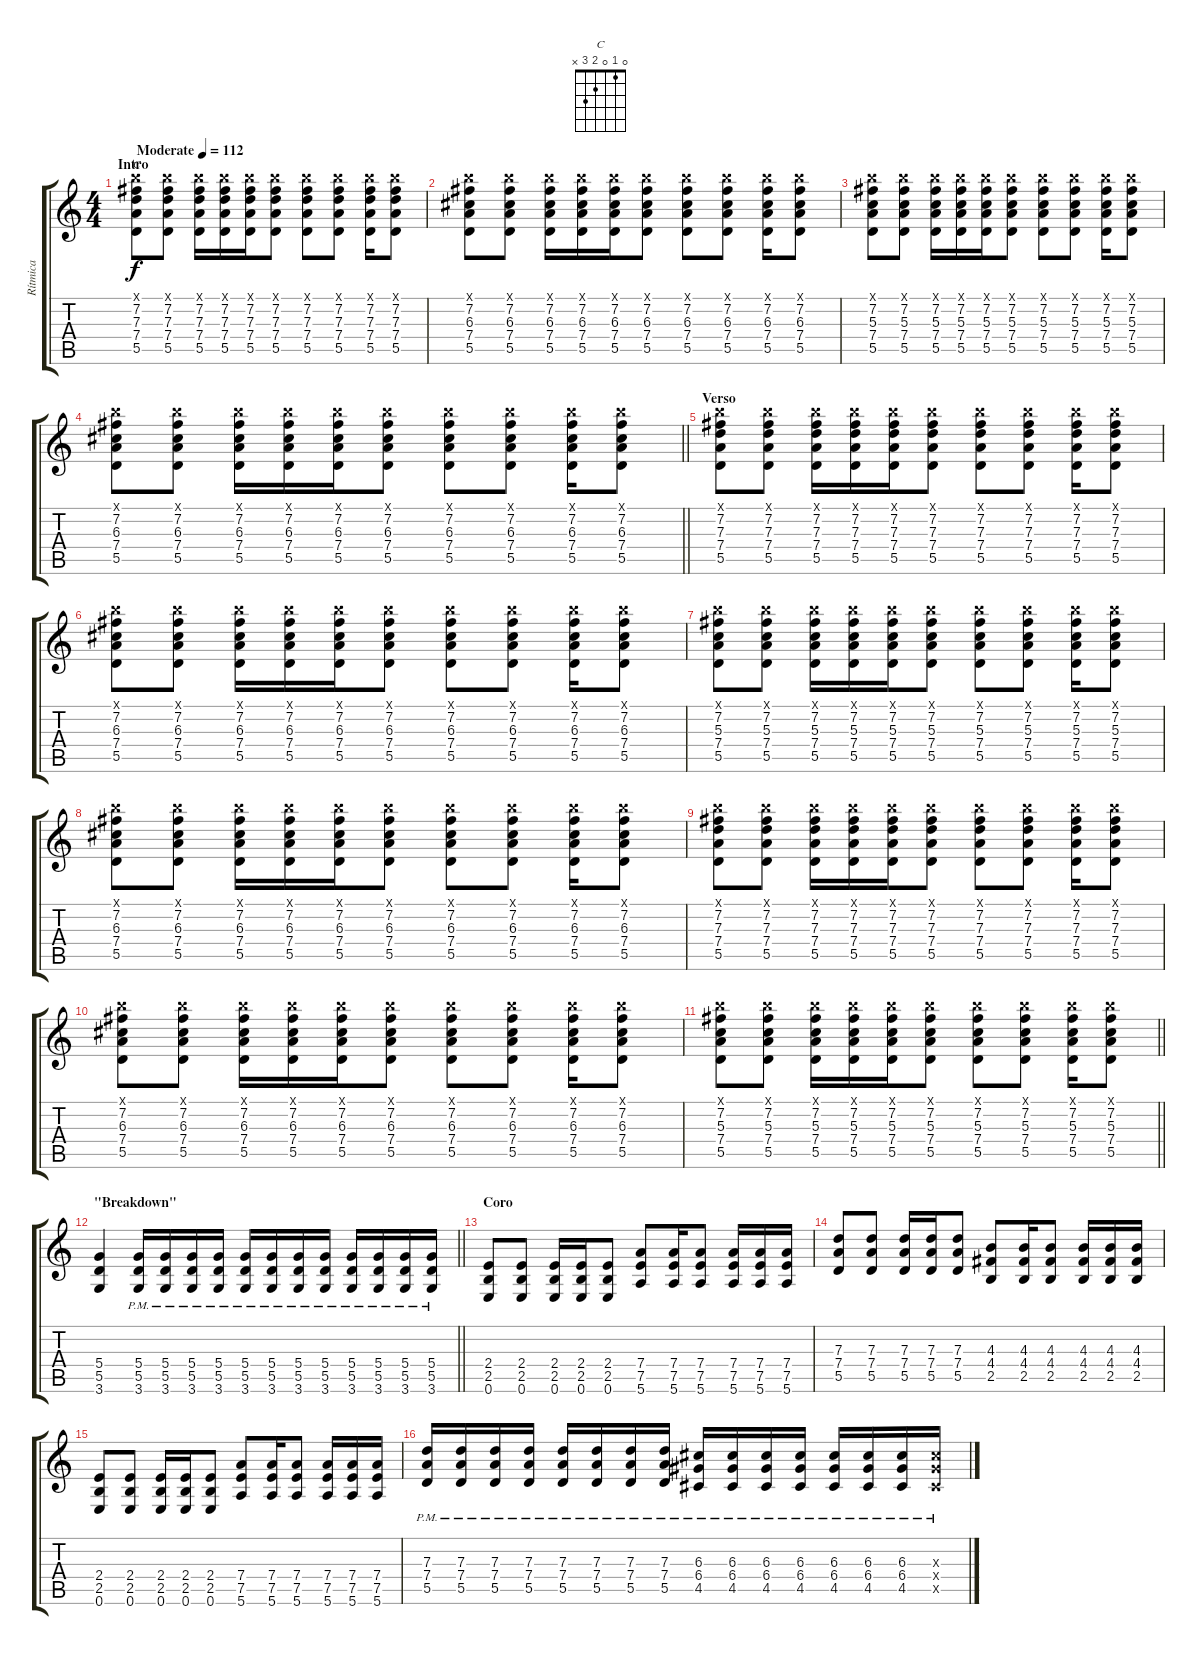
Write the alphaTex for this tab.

\track ("Rítmica" "Rítmica") {instrument distortionguitar}
\staff {score tabs}
\tuning (E4 B3 G3 D3 A2 E2) {hide}
\chord ("C" 0 1 0 2 3 x)
\ts (4 4)
\section ("" "Intro")
\tempo (112 "Moderate")
\clef g2
\ks c
(7.1{x} 7.2 7.3 7.4 5.5).8{ch "C" dy f instrument electricguitarclean} (7.1{x} 7.2 7.3 7.4 5.5).8 (7.1{x} 7.2 7.3 7.4 5.5).16 (7.1{x} 7.2 7.3 7.4 5.5).16 (7.1{x} 7.2 7.3 7.4 5.5).16 (7.1{x} 7.2 7.3 7.4 5.5).8 (7.1{x} 7.2 7.3 7.4 5.5).8 (7.1{x} 7.2 7.3 7.4 5.5).8 (7.1{x} 7.2 7.3 7.4 5.5).16 (7.1{x} 7.2 7.3 7.4 5.5).8 |
(7.1{x} 7.2 6.3 7.4 5.5).8 (7.1{x} 7.2 6.3 7.4 5.5).8 (7.1{x} 7.2 6.3 7.4 5.5).16 (7.1{x} 7.2 6.3 7.4 5.5).16 (7.1{x} 7.2 6.3 7.4 5.5).16 (7.1{x} 7.2 6.3 7.4 5.5).8 (7.1{x} 7.2 6.3 7.4 5.5).8 (7.1{x} 7.2 6.3 7.4 5.5).8 (7.1{x} 7.2 6.3 7.4 5.5).16 (7.1{x} 7.2 6.3 7.4 5.5).8 |
(7.1{x} 7.2 5.3 7.4 5.5).8 (7.1{x} 7.2 5.3 7.4 5.5).8 (7.1{x} 7.2 5.3 7.4 5.5).16 (7.1{x} 7.2 5.3 7.4 5.5).16 (7.1{x} 7.2 5.3 7.4 5.5).16 (7.1{x} 7.2 5.3 7.4 5.5).8 (7.1{x} 7.2 5.3 7.4 5.5).8 (7.1{x} 7.2 5.3 7.4 5.5).8 (7.1{x} 7.2 5.3 7.4 5.5).16 (7.1{x} 7.2 5.3 7.4 5.5).8 |
\barLineRight lightlight
(7.1{x} 7.2 6.3 7.4 5.5).8 (7.1{x} 7.2 6.3 7.4 5.5).8 (7.1{x} 7.2 6.3 7.4 5.5).16 (7.1{x} 7.2 6.3 7.4 5.5).16 (7.1{x} 7.2 6.3 7.4 5.5).16 (7.1{x} 7.2 6.3 7.4 5.5).8 (7.1{x} 7.2 6.3 7.4 5.5).8 (7.1{x} 7.2 6.3 7.4 5.5).8 (7.1{x} 7.2 6.3 7.4 5.5).16 (7.1{x} 7.2 6.3 7.4 5.5).8 |
\section ("" "Verso")
(7.1{x} 7.2 7.3 7.4 5.5).8 (7.1{x} 7.2 7.3 7.4 5.5).8 (7.1{x} 7.2 7.3 7.4 5.5).16 (7.1{x} 7.2 7.3 7.4 5.5).16 (7.1{x} 7.2 7.3 7.4 5.5).16 (7.1{x} 7.2 7.3 7.4 5.5).8 (7.1{x} 7.2 7.3 7.4 5.5).8 (7.1{x} 7.2 7.3 7.4 5.5).8 (7.1{x} 7.2 7.3 7.4 5.5).16 (7.1{x} 7.2 7.3 7.4 5.5).8 |
(7.1{x} 7.2 6.3 7.4 5.5).8 (7.1{x} 7.2 6.3 7.4 5.5).8 (7.1{x} 7.2 6.3 7.4 5.5).16 (7.1{x} 7.2 6.3 7.4 5.5).16 (7.1{x} 7.2 6.3 7.4 5.5).16 (7.1{x} 7.2 6.3 7.4 5.5).8 (7.1{x} 7.2 6.3 7.4 5.5).8 (7.1{x} 7.2 6.3 7.4 5.5).8 (7.1{x} 7.2 6.3 7.4 5.5).16 (7.1{x} 7.2 6.3 7.4 5.5).8 |
(7.1{x} 7.2 5.3 7.4 5.5).8 (7.1{x} 7.2 5.3 7.4 5.5).8 (7.1{x} 7.2 5.3 7.4 5.5).16 (7.1{x} 7.2 5.3 7.4 5.5).16 (7.1{x} 7.2 5.3 7.4 5.5).16 (7.1{x} 7.2 5.3 7.4 5.5).8 (7.1{x} 7.2 5.3 7.4 5.5).8 (7.1{x} 7.2 5.3 7.4 5.5).8 (7.1{x} 7.2 5.3 7.4 5.5).16 (7.1{x} 7.2 5.3 7.4 5.5).8 |
(7.1{x} 7.2 6.3 7.4 5.5).8 (7.1{x} 7.2 6.3 7.4 5.5).8 (7.1{x} 7.2 6.3 7.4 5.5).16 (7.1{x} 7.2 6.3 7.4 5.5).16 (7.1{x} 7.2 6.3 7.4 5.5).16 (7.1{x} 7.2 6.3 7.4 5.5).8 (7.1{x} 7.2 6.3 7.4 5.5).8 (7.1{x} 7.2 6.3 7.4 5.5).8 (7.1{x} 7.2 6.3 7.4 5.5).16 (7.1{x} 7.2 6.3 7.4 5.5).8 |
(7.1{x} 7.2 7.3 7.4 5.5).8 (7.1{x} 7.2 7.3 7.4 5.5).8 (7.1{x} 7.2 7.3 7.4 5.5).16 (7.1{x} 7.2 7.3 7.4 5.5).16 (7.1{x} 7.2 7.3 7.4 5.5).16 (7.1{x} 7.2 7.3 7.4 5.5).8 (7.1{x} 7.2 7.3 7.4 5.5).8 (7.1{x} 7.2 7.3 7.4 5.5).8 (7.1{x} 7.2 7.3 7.4 5.5).16 (7.1{x} 7.2 7.3 7.4 5.5).8 |
(7.1{x} 7.2 6.3 7.4 5.5).8 (7.1{x} 7.2 6.3 7.4 5.5).8 (7.1{x} 7.2 6.3 7.4 5.5).16 (7.1{x} 7.2 6.3 7.4 5.5).16 (7.1{x} 7.2 6.3 7.4 5.5).16 (7.1{x} 7.2 6.3 7.4 5.5).8 (7.1{x} 7.2 6.3 7.4 5.5).8 (7.1{x} 7.2 6.3 7.4 5.5).8 (7.1{x} 7.2 6.3 7.4 5.5).16 (7.1{x} 7.2 6.3 7.4 5.5).8 |
\barLineRight lightlight
(7.1{x} 7.2 5.3 7.4 5.5).8 (7.1{x} 7.2 5.3 7.4 5.5).8 (7.1{x} 7.2 5.3 7.4 5.5).16 (7.1{x} 7.2 5.3 7.4 5.5).16 (7.1{x} 7.2 5.3 7.4 5.5).16 (7.1{x} 7.2 5.3 7.4 5.5).8 (7.1{x} 7.2 5.3 7.4 5.5).8 (7.1{x} 7.2 5.3 7.4 5.5).8 (7.1{x} 7.2 5.3 7.4 5.5).16 (7.1{x} 7.2 5.3 7.4 5.5).8 |
\section ("" "\"Breakdown\"")
\barLineRight lightlight
(5.4 5.5 3.6).4{instrument distortionguitar} (5.4{pm} 5.5{pm} 3.6{pm}).16 (5.4{pm} 5.5{pm} 3.6{pm}).16 (5.4{pm} 5.5{pm} 3.6{pm}).16 (5.4{pm} 5.5{pm} 3.6{pm}).16 (5.4{pm} 5.5{pm} 3.6{pm}).16 (5.4{pm} 5.5{pm} 3.6{pm}).16 (5.4{pm} 5.5{pm} 3.6{pm}).16 (5.4{pm} 5.5{pm} 3.6{pm}).16 (5.4{pm} 5.5{pm} 3.6{pm}).16 (5.4{pm} 5.5{pm} 3.6{pm}).16 (5.4{pm} 5.5{pm} 3.6{pm}).16 (5.4{pm} 5.5{pm} 3.6{pm}).16 |
\section ("" "Coro")
(2.4 2.5 0.6).8 (2.4 2.5 0.6).8 (2.4 2.5 0.6).16 (2.4 2.5 0.6).16 (2.4 2.5 0.6).8 (7.4 7.5 5.6).8 (7.4 7.5 5.6).16 (7.4 7.5 5.6).8 (7.4 7.5 5.6).16 (7.4 7.5 5.6).16 (7.4 7.5 5.6).16 |
(7.3 7.4 5.5).8 (7.3 7.4 5.5).8 (7.3 7.4 5.5).16 (7.3 7.4 5.5).16 (7.3 7.4 5.5).8 (4.3 4.4 2.5).8 (4.3 4.4 2.5).16 (4.3 4.4 2.5).8 (4.3 4.4 2.5).16 (4.3 4.4 2.5).16 (4.3 4.4 2.5).16 |
(2.4 2.5 0.6).8 (2.4 2.5 0.6).8 (2.4 2.5 0.6).16 (2.4 2.5 0.6).16 (2.4 2.5 0.6).8 (7.4 7.5 5.6).8 (7.4 7.5 5.6).16 (7.4 7.5 5.6).8 (7.4 7.5 5.6).16 (7.4 7.5 5.6).16 (7.4 7.5 5.6).16 |
(7.3{pm} 7.4{pm} 5.5{pm}).16 (7.3{pm} 7.4{pm} 5.5{pm}).16 (7.3{pm} 7.4{pm} 5.5{pm}).16 (7.3{pm} 7.4{pm} 5.5{pm}).16 (7.3{pm} 7.4{pm} 5.5{pm}).16 (7.3{pm} 7.4{pm} 5.5{pm}).16 (7.3{pm} 7.4{pm} 5.5{pm}).16 (7.3{pm} 7.4{pm} 5.5{pm}).16 (6.3{pm} 6.4{pm} 4.5{pm}).16 (6.3{pm} 6.4{pm} 4.5{pm}).16 (6.3{pm} 6.4{pm} 4.5{pm}).16 (6.3{pm} 6.4{pm} 4.5{pm}).16 (6.3{pm} 6.4{pm} 4.5{pm}).16 (6.3{pm} 6.4{pm} 4.5{pm}).16 (6.3{pm} 6.4{pm} 4.5{pm}).16 (6.3{pm x} 6.4{pm x} 4.5{pm x}).16
